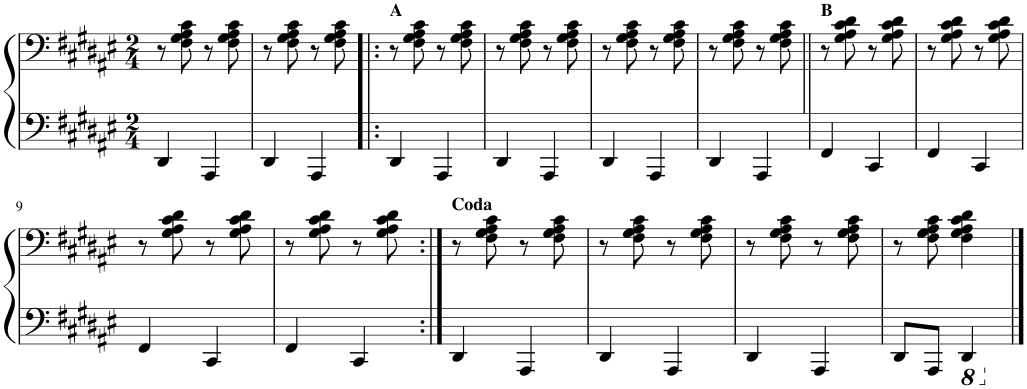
**kern	**kern
*part1	*part1
*staff2	*staff1
*I"Partner	*
*clefF4	*clefF4
*k[f#c#g#d#a#e#]	*k[f#c#g#d#a#e#]
*M2/4	*M2/4
=1	=1
4DD#/	8r
.	8F#\ 8G#\ 8A#\ 8c#\
4AAA#/	8r
.	8F#\ 8G#\ 8A#\ 8c#\
=2	=2
4DD#/	8r
.	8F#\ 8G#\ 8A#\ 8c#\
4AAA#/	8r
.	8F#\ 8G#\ 8A#\ 8c#\
=3!|:	=3!|:
!	!LO:TX:a:B:t=A
4DD#/	8r
.	8F#\ 8G#\ 8A#\ 8c#\
4AAA#/	8r
.	8F#\ 8G#\ 8A#\ 8c#\
=4	=4
4DD#/	8r
.	8F#\ 8G#\ 8A#\ 8c#\
4AAA#/	8r
.	8F#\ 8G#\ 8A#\ 8c#\
=5	=5
4DD#/	8r
.	8F#\ 8G#\ 8A#\ 8c#\
4AAA#/	8r
.	8F#\ 8G#\ 8A#\ 8c#\
=6	=6
4DD#/	8r
.	8F#\ 8G#\ 8A#\ 8c#\
4AAA#/	8r
.	8F#\ 8G#\ 8A#\ 8c#\
=7||	=7||
!	!LO:TX:a:B:t=B
4FF#/	8r
.	8G#\ 8A#\ 8c#\ 8d#\
4CC#/	8r
.	8G#\ 8A#\ 8c#\ 8d#\
=8	=8
4FF#/	8r
.	8G#\ 8A#\ 8c#\ 8d#\
4CC#/	8r
.	8G#\ 8A#\ 8c#\ 8d#\
!!LO:LB:g=z
=9	=9
4FF#/	8r
.	8G#\ 8A#\ 8c#\ 8d#\
4CC#/	8r
.	8G#\ 8A#\ 8c#\ 8d#\
=10	=10
4FF#/	8r
.	8G#\ 8A#\ 8c#\ 8d#\
4CC#/	8r
.	8G#\ 8A#\ 8c#\ 8d#\
=11:|!	=11:|!
4DD#/	8r
.	8F#\ 8G#\ 8A#\ 8c#\
4AAA#/	8r
.	8F#\ 8G#\ 8A#\ 8c#\
=12	=12
4DD#/	8r
.	8F#\ 8G#\ 8A#\ 8c#\
4AAA#/	8r
.	8F#\ 8G#\ 8A#\ 8c#\
=13	=13
4DD#/	8r
.	8F#\ 8G#\ 8A#\ 8c#\
4AAA#/	8r
.	8F#\ 8G#\ 8A#\ 8c#\
=14	=14
8DD#/L	8r
8AAA#/J	8F#\ 8G#\ 8A#\ 8c#\
*8ba	*
4DDD#/	4F#\ 4G#\ 4A#\ 4c#\ 4d#\
*X8ba	*
==	==
*-	*-
